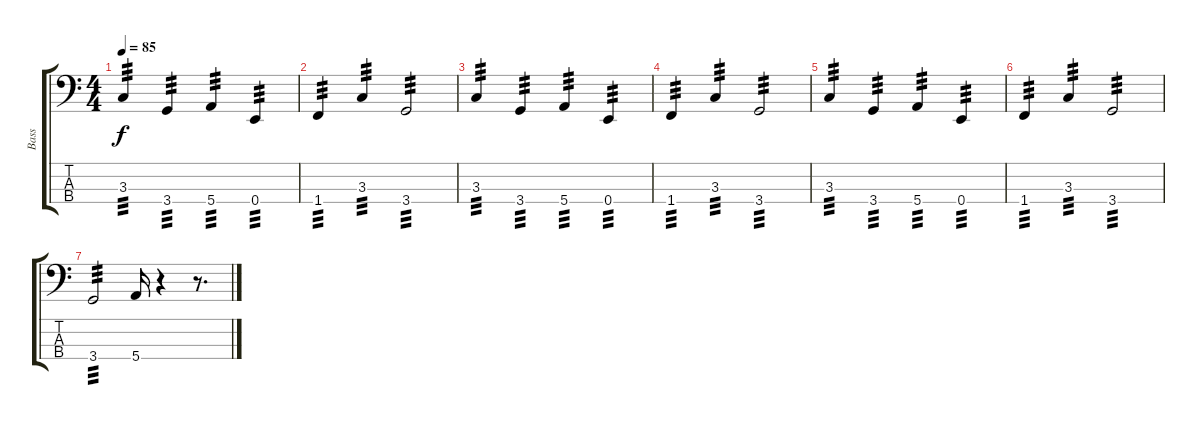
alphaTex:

\track ("Bass" "Bass") {instrument electricbasspick}
\staff {score tabs}
\tuning (G2 D2 A1 E1) {hide}
\ts (4 4)
\tempo 85
\clef f4
\ks c
3.3.4{tp 3 dy f} 3.4.4{tp 3} 5.4.4{tp 3} 0.4.4{tp 3} |
1.4.4{tp 3} 3.3.4{tp 3} 3.4.2{tp 3} |
3.3.4{tp 3} 3.4.4{tp 3} 5.4.4{tp 3} 0.4.4{tp 3} |
1.4.4{tp 3} 3.3.4{tp 3} 3.4.2{tp 3} |
3.3.4{tp 3} 3.4.4{tp 3} 5.4.4{tp 3} 0.4.4{tp 3} |
1.4.4{tp 3} 3.3.4{tp 3} 3.4.2{tp 3} |
3.4.2{tp 3} 5.4.16 r.4 r.8{d}
